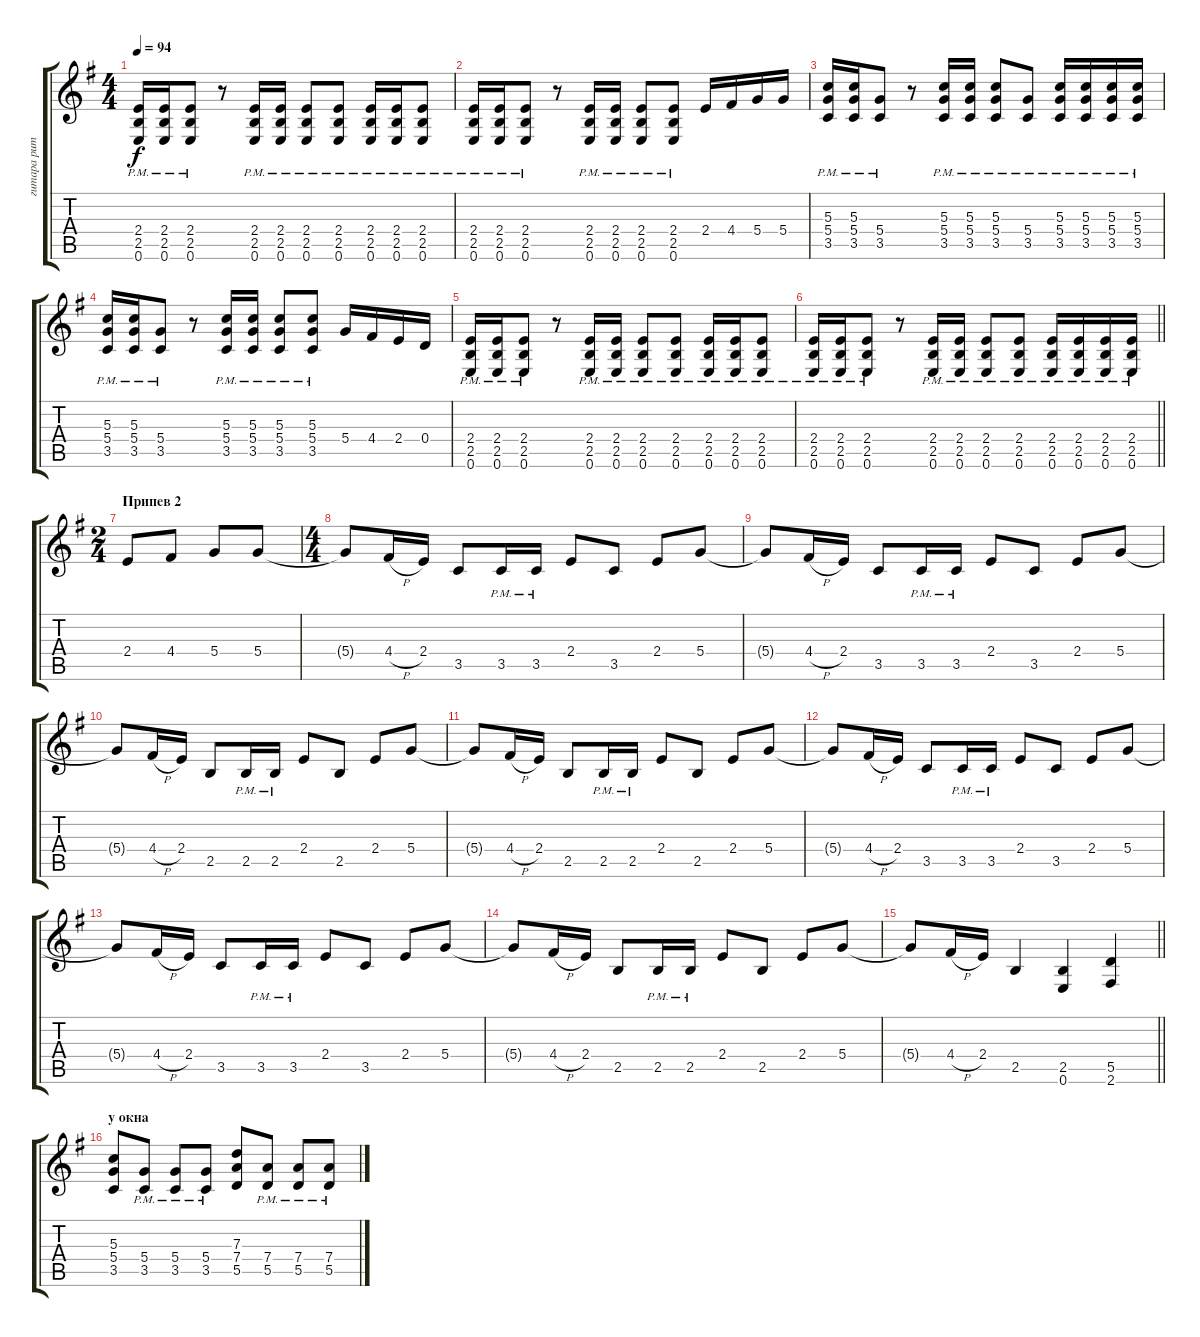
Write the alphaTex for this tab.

\track ("гитара ритм" "гитара рит") {instrument distortionguitar}
\staff {score tabs}
\tuning (E4 B3 G3 D3 A2 E2) {hide}
\ts (4 4)
\tempo 94
\clef g2
\ks g
(2.4{pm} 2.5{pm} 0.6{pm}).16{dy f} (2.4{pm} 2.5{pm} 0.6{pm}).16 (2.4{pm} 2.5{pm} 0.6{pm}).8 r.8 (2.4{pm} 2.5{pm} 0.6{pm}).16 (2.4{pm} 2.5{pm} 0.6{pm}).16 (2.4{pm} 2.5{pm} 0.6{pm}).8 (2.4{pm} 2.5{pm} 0.6{pm}).8 (2.4{pm} 2.5{pm} 0.6{pm}).16 (2.4{pm} 2.5{pm} 0.6{pm}).16 (2.4{pm} 2.5{pm} 0.6{pm}).8 |
(2.4{pm} 2.5{pm} 0.6{pm}).16 (2.4{pm} 2.5{pm} 0.6{pm}).16 (2.4{pm} 2.5{pm} 0.6{pm}).8 r.8 (2.4{pm} 2.5{pm} 0.6{pm}).16 (2.4{pm} 2.5{pm} 0.6{pm}).16 (2.4{pm} 2.5{pm} 0.6{pm}).8 (2.4{pm} 2.5{pm} 0.6{pm}).8 2.4.16 4.4.16 5.4.16 5.4.16 |
(5.3{pm} 5.4{pm} 3.5{pm}).16 (5.3{pm} 5.4{pm} 3.5{pm}).16 (5.4{pm} 3.5{pm}).8 r.8 (5.3{pm} 5.4{pm} 3.5{pm}).16 (5.3{pm} 5.4{pm} 3.5{pm}).16 (5.3{pm} 5.4{pm} 3.5{pm}).8 (5.4{pm} 3.5{pm}).8 (5.3{pm} 5.4{pm} 3.5{pm}).16 (5.3{pm} 5.4{pm} 3.5{pm}).16 (5.3{pm} 5.4{pm} 3.5{pm}).16 (5.3{pm} 5.4{pm} 3.5{pm}).16 |
(5.3{pm} 5.4{pm} 3.5{pm}).16 (5.3{pm} 5.4{pm} 3.5{pm}).16 (5.4{pm} 3.5{pm}).8 r.8 (5.3{pm} 5.4{pm} 3.5{pm}).16 (5.3{pm} 5.4{pm} 3.5{pm}).16 (5.3{pm} 5.4{pm} 3.5{pm}).8 (5.3{pm} 5.4{pm} 3.5{pm}).8 5.4.16 4.4.16 2.4.16 0.4.16 |
(2.4{pm} 2.5{pm} 0.6{pm}).16 (2.4{pm} 2.5{pm} 0.6{pm}).16 (2.4{pm} 2.5{pm} 0.6{pm}).8 r.8 (2.4{pm} 2.5{pm} 0.6{pm}).16 (2.4{pm} 2.5{pm} 0.6{pm}).16 (2.4{pm} 2.5{pm} 0.6{pm}).8 (2.4{pm} 2.5{pm} 0.6{pm}).8 (2.4{pm} 2.5{pm} 0.6{pm}).16 (2.4{pm} 2.5{pm} 0.6{pm}).16 (2.4{pm} 2.5{pm} 0.6{pm}).8 |
\barLineRight lightlight
(2.4{pm} 2.5{pm} 0.6{pm}).16 (2.4{pm} 2.5{pm} 0.6{pm}).16 (2.4{pm} 2.5{pm} 0.6{pm}).8 r.8 (2.4{pm} 2.5{pm} 0.6{pm}).16 (2.4{pm} 2.5{pm} 0.6{pm}).16 (2.4{pm} 2.5{pm} 0.6{pm}).8 (2.4{pm} 2.5{pm} 0.6{pm}).8 (2.4{pm} 2.5{pm} 0.6{pm}).16 (2.4{pm} 2.5{pm} 0.6{pm}).16 (2.4{pm} 2.5{pm} 0.6{pm}).16 (2.4{pm} 2.5{pm} 0.6{pm}).16 |
\ts (2 4)
\section ("" "Припев 2")
2.4.8 4.4.8 5.4.8 5.4.8 |
\ts (4 4)
5.4{t}.8 4.4{h}.16 2.4.16 3.5.8 3.5{pm}.16 3.5{pm}.16 2.4.8 3.5.8 2.4.8 5.4.8 |
5.4{t}.8 4.4{h}.16 2.4.16 3.5.8 3.5{pm}.16 3.5{pm}.16 2.4.8 3.5.8 2.4.8 5.4.8 |
5.4{t}.8 4.4{h}.16 2.4.16 2.5.8 2.5{pm}.16 2.5{pm}.16 2.4.8 2.5.8 2.4.8 5.4.8 |
5.4{t}.8 4.4{h}.16 2.4.16 2.5.8 2.5{pm}.16 2.5{pm}.16 2.4.8 2.5.8 2.4.8 5.4.8 |
5.4{t}.8 4.4{h}.16 2.4.16 3.5.8 3.5{pm}.16 3.5{pm}.16 2.4.8 3.5.8 2.4.8 5.4.8 |
5.4{t}.8 4.4{h}.16 2.4.16 3.5.8 3.5{pm}.16 3.5{pm}.16 2.4.8 3.5.8 2.4.8 5.4.8 |
5.4{t}.8 4.4{h}.16 2.4.16 2.5.8 2.5{pm}.16 2.5{pm}.16 2.4.8 2.5.8 2.4.8 5.4.8 |
\barLineRight lightlight
5.4{t}.8 4.4{h}.16 2.4.16 2.5.4 (2.5 0.6).4 (5.5 2.6).4 |
\section ("" "у окна")
(5.3 5.4 3.5).8 (5.4{pm} 3.5{pm}).8 (5.4{pm} 3.5{pm}).8 (5.4{pm} 3.5{pm}).8 (7.3 7.4 5.5).8 (7.4{pm} 5.5{pm}).8 (7.4{pm} 5.5{pm}).8 (7.4{pm} 5.5{pm}).8
